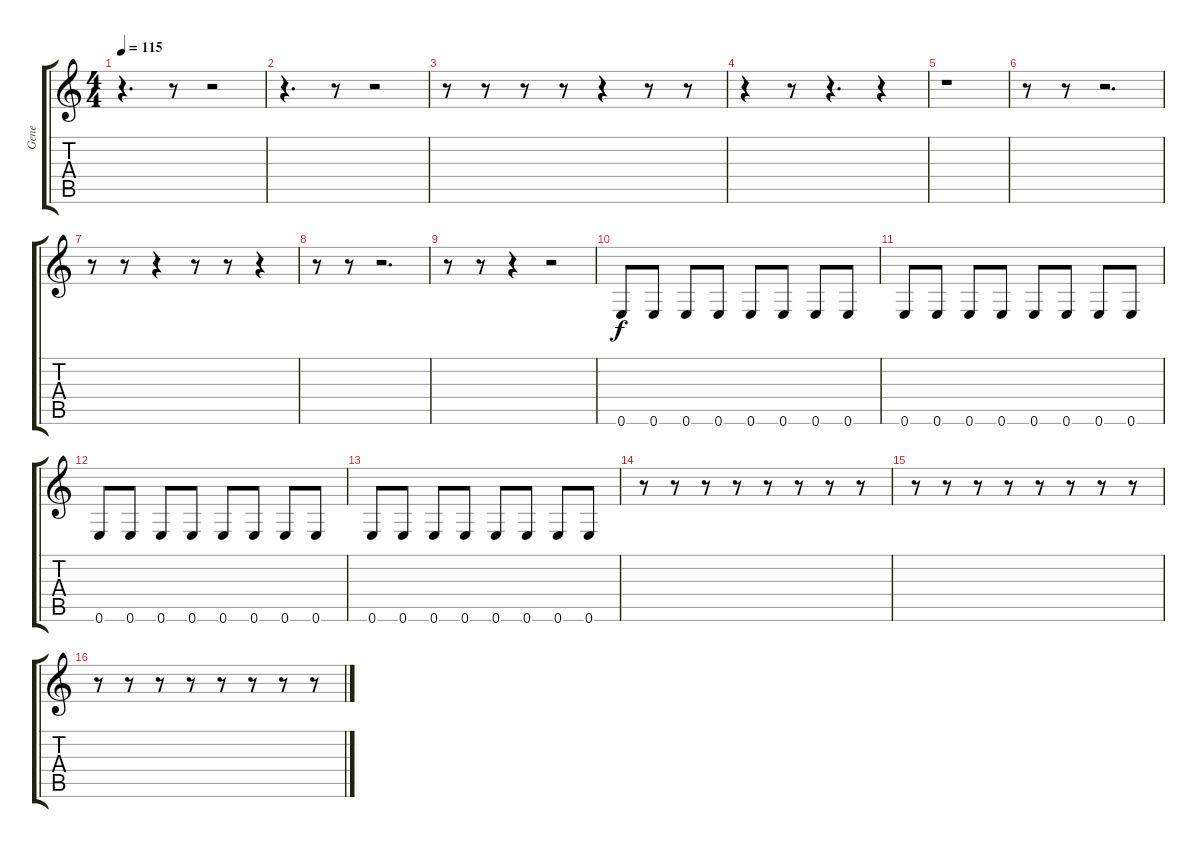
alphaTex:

\track ("Gene" "Gene") {instrument electricbasspick}
\staff {score tabs}
\tuning (E4 B3 G3 D3 A2 E2) {hide}
\ts (4 4)
\tempo 115
\clef g2
\ks c
r.4{d dy f} r.8 r.2 |
r.4{d} r.8 r.2 |
r.8 r.8 r.8 r.8 r.4 r.8 r.8 |
r.4 r.8 r.4{d} r.4 |
r.1 |
r.8 r.8 r.2{d} |
r.8 r.8 r.4 r.8 r.8 r.4 |
r.8 r.8 r.2{d} |
r.8 r.8 r.4 r.2 |
0.6.8 0.6.8 0.6.8 0.6.8 0.6.8 0.6.8 0.6.8 0.6.8 |
0.6.8 0.6.8 0.6.8 0.6.8 0.6.8 0.6.8 0.6.8 0.6.8 |
0.6.8 0.6.8 0.6.8 0.6.8 0.6.8 0.6.8 0.6.8 0.6.8 |
0.6.8 0.6.8 0.6.8 0.6.8 0.6.8 0.6.8 0.6.8 0.6.8 |
r.8 r.8 r.8 r.8 r.8 r.8 r.8 r.8 |
r.8 r.8 r.8 r.8 r.8 r.8 r.8 r.8 |
r.8 r.8 r.8 r.8 r.8 r.8 r.8 r.8
